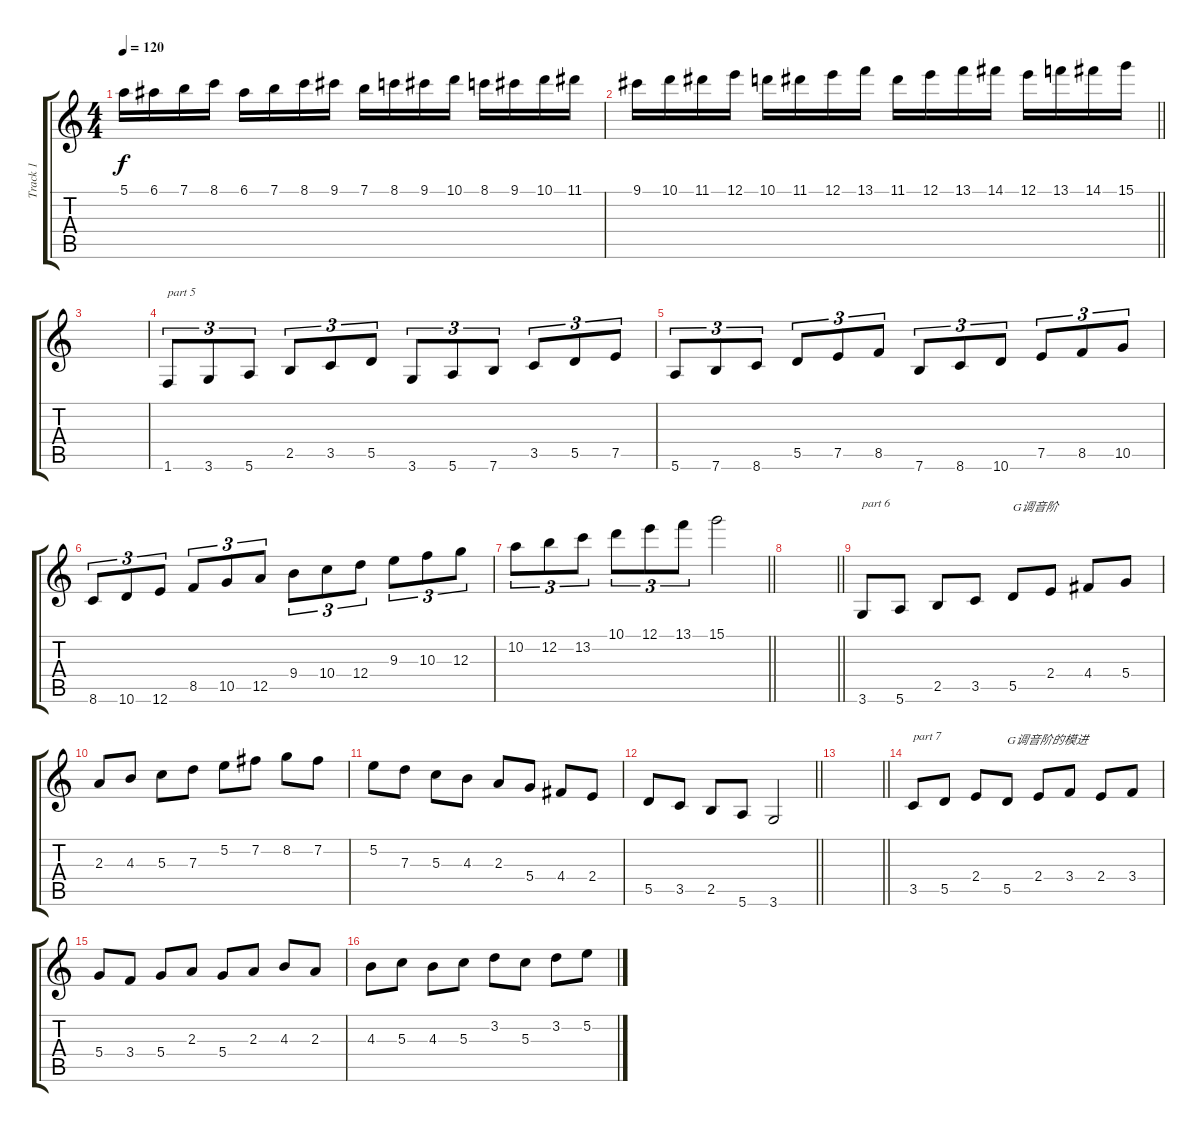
\track ("Track 1" "Track 1") {instrument acousticguitarsteel}
\staff {score tabs}
\tuning (E4 B3 G3 D3 A2 E2) {hide}
\ts (4 4)
\tempo 120
\clef g2
\ks c
5.1.16{dy f} 6.1.16 7.1.16 8.1.16 6.1.16 7.1.16 8.1.16 9.1.16 7.1.16 8.1.16 9.1.16 10.1.16 8.1.16 9.1.16 10.1.16 11.1.16 |
\barLineRight lightlight
9.1.16 10.1.16 11.1.16 12.1.16 10.1.16 11.1.16 12.1.16 13.1.16 11.1.16 12.1.16 13.1.16 14.1.16 12.1.16 13.1.16 14.1.16 15.1.16 |
|
1.6.8{tu (3 2) txt "part 5"} 3.6.8{tu (3 2)} 5.6.8{tu (3 2)} 2.5.8{tu (3 2)} 3.5.8{tu (3 2)} 5.5.8{tu (3 2)} 3.6.8{tu (3 2)} 5.6.8{tu (3 2)} 7.6.8{tu (3 2)} 3.5.8{tu (3 2)} 5.5.8{tu (3 2)} 7.5.8{tu (3 2)} |
5.6.8{tu (3 2)} 7.6.8{tu (3 2)} 8.6.8{tu (3 2)} 5.5.8{tu (3 2)} 7.5.8{tu (3 2)} 8.5.8{tu (3 2)} 7.6.8{tu (3 2)} 8.6.8{tu (3 2)} 10.6.8{tu (3 2)} 7.5.8{tu (3 2)} 8.5.8{tu (3 2)} 10.5.8{tu (3 2)} |
8.6.8{tu (3 2)} 10.6.8{tu (3 2)} 12.6.8{tu (3 2)} 8.5.8{tu (3 2)} 10.5.8{tu (3 2)} 12.5.8{tu (3 2)} 9.4.8{tu (3 2)} 10.4.8{tu (3 2)} 12.4.8{tu (3 2)} 9.3.8{tu (3 2)} 10.3.8{tu (3 2)} 12.3.8{tu (3 2)} |
\barLineRight lightlight
10.2.8{tu (3 2)} 12.2.8{tu (3 2)} 13.2.8{tu (3 2)} 10.1.8{tu (3 2)} 12.1.8{tu (3 2)} 13.1.8{tu (3 2)} 15.1.2 |
\barLineRight lightlight
|
3.6.8{txt "part 6"} 5.6.8 2.5.8 3.5.8 5.5.8{txt "G调音阶"} 2.4.8 4.4.8 5.4.8 |
2.3.8 4.3.8 5.3.8 7.3.8 5.2.8 7.2.8 8.2.8 7.2.8 |
5.2.8 7.3.8 5.3.8 4.3.8 2.3.8 5.4.8 4.4.8 2.4.8 |
\barLineRight lightlight
5.5.8 3.5.8 2.5.8 5.6.8 3.6.2 |
\barLineRight lightlight
|
3.5.8{txt "part 7"} 5.5.8 2.4.8 5.5.8{txt "G调音阶的模进"} 2.4.8 3.4.8 2.4.8 3.4.8 |
5.4.8 3.4.8 5.4.8 2.3.8 5.4.8 2.3.8 4.3.8 2.3.8 |
4.3.8 5.3.8 4.3.8 5.3.8 3.2.8 5.3.8 3.2.8 5.2.8
